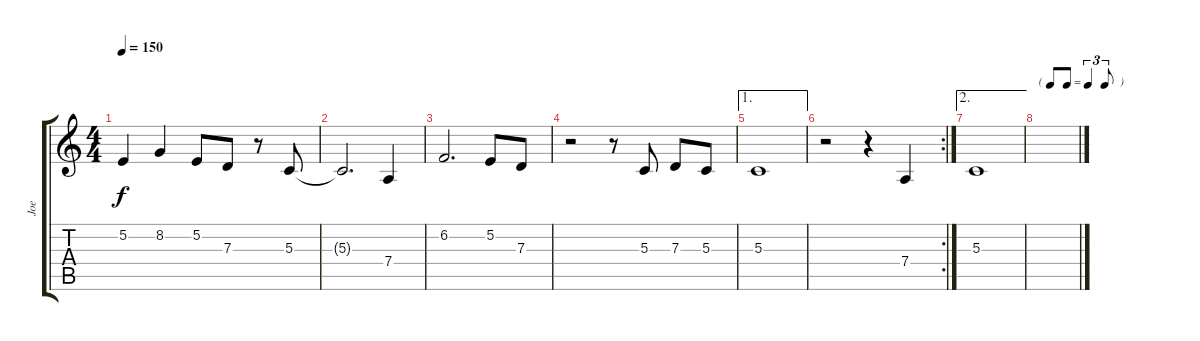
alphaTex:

\track ("Joe" "Joe") {instrument tenorsax}
\staff {score tabs}
\tuning (E4 B3 G3 D3 A2 E2) {hide}
\ts (4 4)
\tempo 150
\clef g2
\ks c
5.2.4{dy f} 8.2.4 5.2.8 7.3.8 r.8 5.3.8 |
5.3{t}.2{d} 7.4.4 |
6.2.2{d} 5.2.8 7.3.8 |
r.2 r.8 5.3.8 7.3.8 5.3.8 |
\ae 1
5.3.1 |
\rc 2
r.2 r.4 7.4.4 |
\ae 2
5.3.1 |
\tf triplet8th
